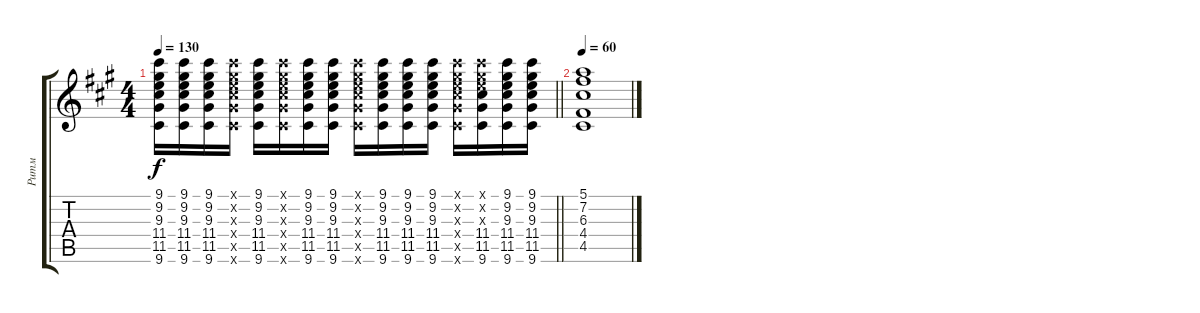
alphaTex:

\track ("Ритм" "Ритм") {solo instrument acousticguitarsteel}
\staff {score tabs}
\tuning (E4 B3 G3 D3 A2 E2) {hide}
\ts (4 4)
\tempo 130
\clef g2
\barLineRight lightlight
\ks f#minor
(9.1 9.2 9.3 11.4 11.5 9.6).16{dy f} (9.1 9.2 9.3 11.4 11.5 9.6).16 (9.1 9.2 9.3 11.4 11.5 9.6).16 (9.1{x} 9.2{x} 9.3{x} 11.4{x} 11.5{x} 9.6{x}).16 (9.1 9.2 9.3 11.4 11.5 9.6).16 (9.1{x} 9.2{x} 9.3{x} 11.4{x} 11.5{x} 9.6{x}).16 (9.1 9.2 9.3 11.4 11.5 9.6).16 (9.1 9.2 9.3 11.4 11.5 9.6).16 (9.1{x} 9.2{x} 9.3{x} 11.4{x} 11.5{x} 9.6{x}).16 (9.1 9.2 9.3 11.4 11.5 9.6).16 (9.1 9.2 9.3 11.4 11.5 9.6).16 (9.1 9.2 9.3 11.4 11.5 9.6).16 (9.1{x} 9.2{x} 9.3{x} 11.4{x} 11.5{x} 9.6{x}).16 (9.1{x} 9.2{x} 9.3{x} 11.4 11.5 9.6).16 (9.1 9.2 9.3 11.4 11.5 9.6).16 (9.1 9.2 9.3 11.4 11.5 9.6).16 |
\tempo 60
(5.1 7.2 6.3 4.4 4.5).1
